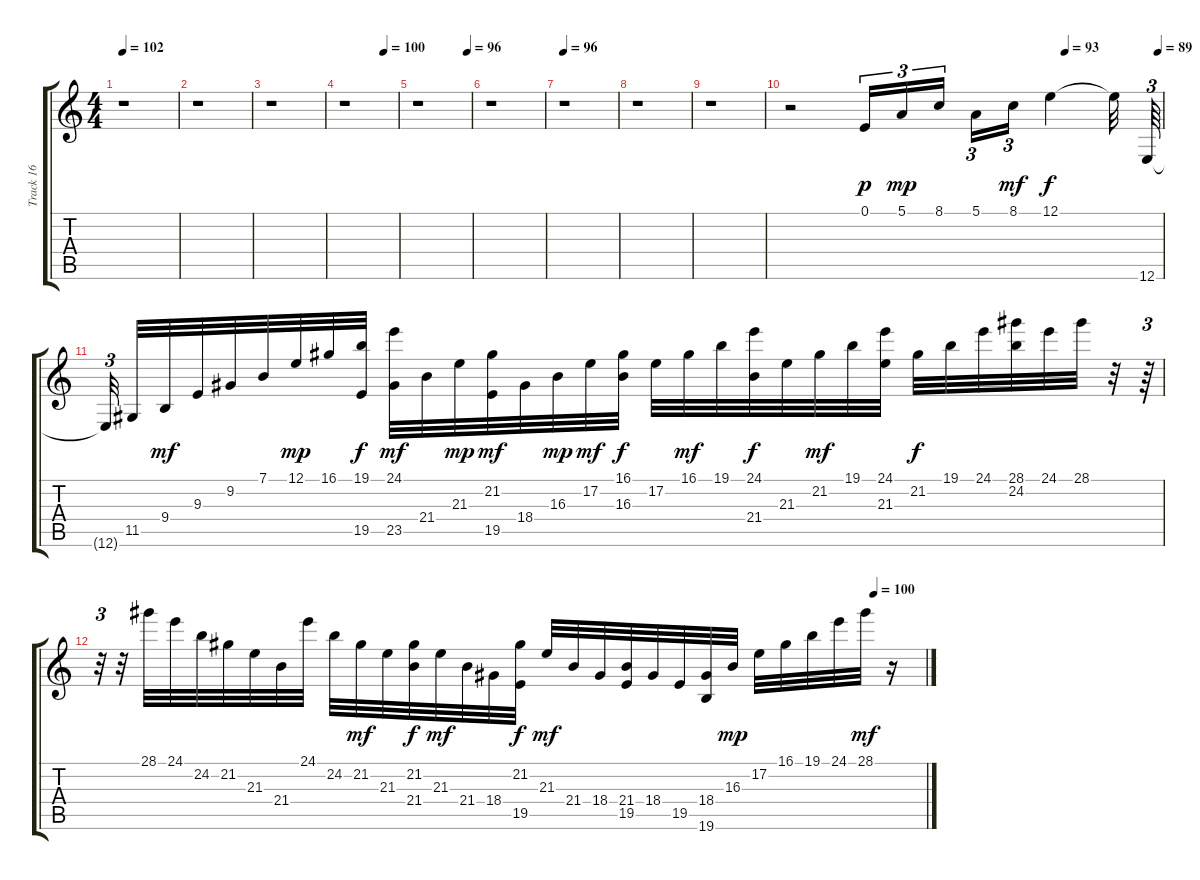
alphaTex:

\track ("Track 16" "Track 16") {instrument glockenspiel}
\staff {score tabs}
\tuning (E4 B3 G3 D3 A2 E2) {hide}
\ts (4 4)
\tempo 102
\clef g2
\ks c
r.1{dy mf} |
r.1 |
r.1 |
\tempo (100 0.75)
r.1 |
\tempo (96 0.9375)
r.1 |
r.1 |
\tempo 96
r.1 |
r.1 |
r.1 |
\tempo (93 0.7395833333333334)
\tempo (89 0.9895833333333334)
r.2 0.1.16{tu (3 2) dy p} 5.1.16{tu (3 2) dy mp} 8.1.16{tu (3 2) beam splitsecondary} 5.1.16{tu (3 2)} 8.1.16{tu (3 2) dy mf} 12.1.4{dy f} 12.1{t}.32 12.6.64{tu (3 2)} |
12.6{t}.32{tu (3 2) beam splitsecondary} 11.5.32 9.4.32{dy mf} 9.3.32 9.2.32 7.1.32 12.1.32{dy mp} 16.1.32 (19.1 19.5).32{dy f} (24.1 23.5).32{dy mf} 21.4.32 21.3.32{dy mp} (21.2 19.5).32{dy mf} 18.4.32 16.3.32{dy mp} 17.2.32{dy mf} (16.1 16.3).32{dy f} 17.2.32 16.1.32{dy mf} 19.1.32 (24.1 21.4).32{dy f} 21.3.32 21.2.32{dy mf} 19.1.32 (24.1 21.3).32 21.2.32{dy f} 19.1.32 24.1.32 (28.1 24.2).32 24.1.32 28.1.32 r.32 r.64{tu (3 2)} |
\tempo (100 0.9375)
r.32{tu (3 2)} r.32 28.1.32 24.1.32 24.2.32 21.2.32 21.3.32 21.4.32 24.1.32 24.2.32 21.2.32{dy mf} 21.3.32 (21.2 21.4).32{dy f} 21.3.32{dy mf} 21.4.32 18.4.32 (21.2 19.5).32{dy f} 21.3.32{dy mf} 21.4.32 18.4.32 (21.4 19.5).32 18.4.32 19.5.32 (18.4 19.6).32 16.3.32{dy mp} 17.2.32 16.1.32 19.1.32 24.1.32 28.1.32{dy mf} r.16
